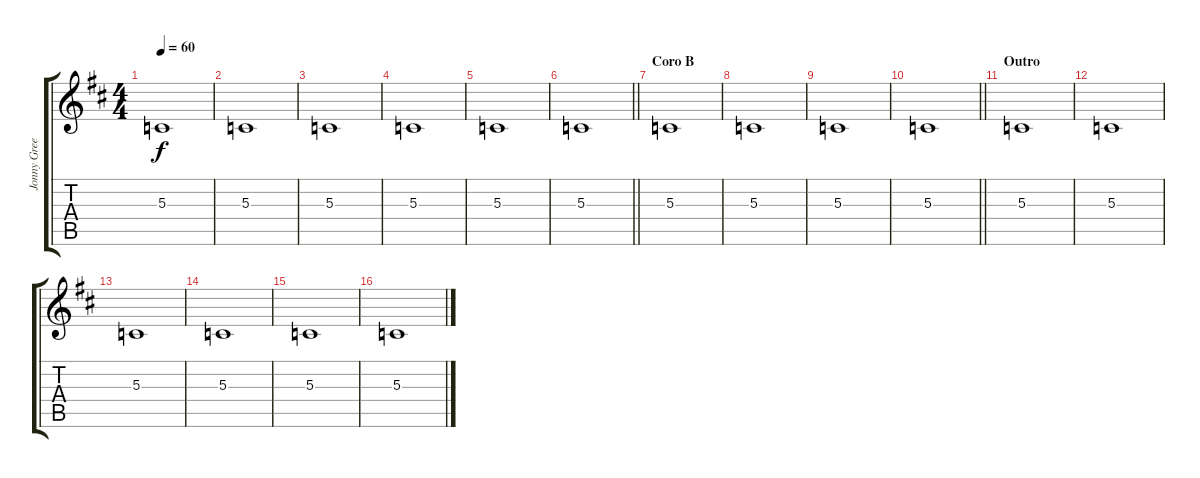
\track ("Jonny Greenwood (Atmosfera)" "Jonny Gree") {instrument seashore}
\staff {score tabs}
\tuning (E4 B3 G3 D3 A2 E2) {hide}
\ts (4 4)
\tempo 60
\clef g2
\ks d
5.3.1{dy f} |
5.3.1 |
5.3.1 |
5.3.1 |
5.3.1 |
\barLineRight lightlight
5.3.1 |
\section ("" "Coro B")
5.3.1 |
5.3.1 |
5.3.1 |
\barLineRight lightlight
5.3.1 |
\section ("" "Outro")
5.3.1 |
5.3.1 |
5.3.1 |
5.3.1 |
5.3.1 |
5.3.1
